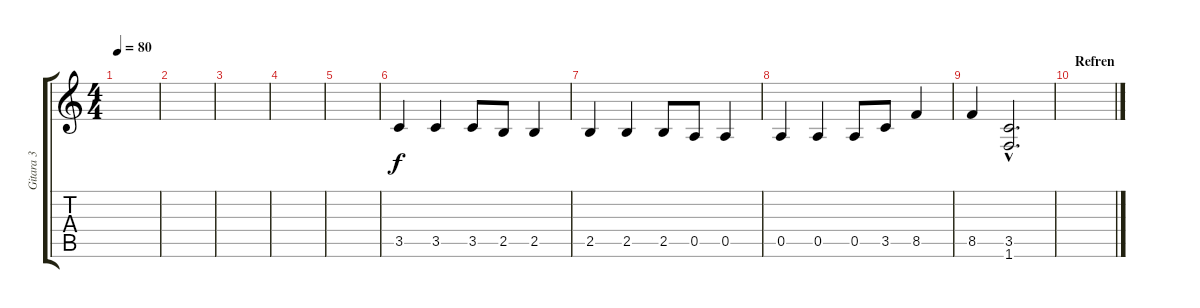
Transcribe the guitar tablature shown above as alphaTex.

\track ("Gitara 3" "Gitara 3") {instrument electricguitarmuted}
\staff {score tabs}
\tuning (E4 B3 G3 D3 A2 E2) {hide}
\ts (4 4)
\tempo 80
\clef g2
\ks c
|
|
|
|
|
3.5.4 3.5.4 3.5.8 2.5.8 2.5.4 |
2.5.4 2.5.4 2.5.8 0.5.8 0.5.4 |
0.5.4 0.5.4 0.5.8 3.5.8 8.5.4 |
8.5.4 (3.5{hac} 1.6{hac}).2{d} |
\section ("" "Refren")
